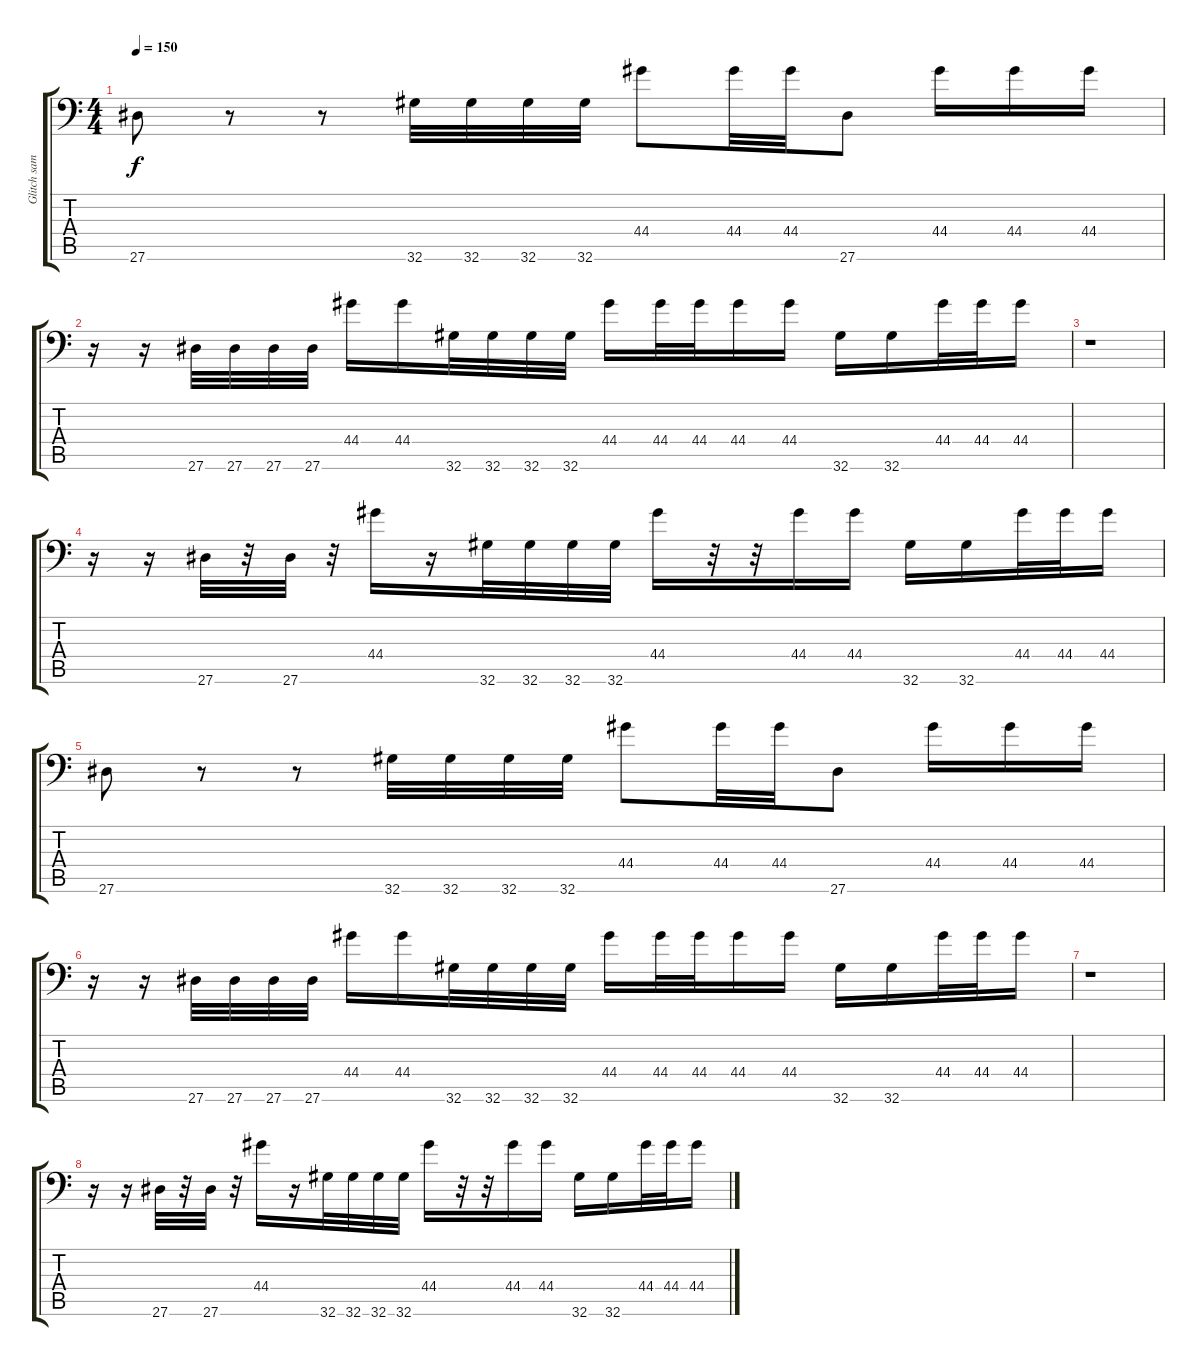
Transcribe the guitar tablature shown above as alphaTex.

\track ("Glitch samples/Real drums" "Glitch sam") {instrument acousticgrandpiano}
\staff {score tabs}
\tuning (C-1 C-1 C-1 C-1 C-1 C-1) {hide}
\ts (4 4)
\tempo 150
\clef f4
\ks c
27.6.8{dy f instrument acousticgrandpiano} r.8 r.8 32.6.32 32.6.32 32.6.32 32.6.32 44.4.8 44.4.32 44.4.32 27.6.8 44.4.16 44.4.16 44.4.16 |
r.16 r.16 27.6.32 27.6.32 27.6.32 27.6.32 44.4.16 44.4.16 32.6.32 32.6.32 32.6.32 32.6.32 44.4.16 44.4.32 44.4.32 44.4.16 44.4.16 32.6.16 32.6.16 44.4.32 44.4.32 44.4.16 |
r.1 |
r.16 r.16 27.6.32 r.32 27.6.32 r.32 44.4.16 r.16 32.6.32 32.6.32 32.6.32 32.6.32 44.4.16 r.32 r.32 44.4.16 44.4.16 32.6.16 32.6.16 44.4.32 44.4.32 44.4.16 |
27.6.8 r.8 r.8 32.6.32 32.6.32 32.6.32 32.6.32 44.4.8 44.4.32 44.4.32 27.6.8 44.4.16 44.4.16 44.4.16 |
r.16 r.16 27.6.32 27.6.32 27.6.32 27.6.32 44.4.16 44.4.16 32.6.32 32.6.32 32.6.32 32.6.32 44.4.16 44.4.32 44.4.32 44.4.16 44.4.16 32.6.16 32.6.16 44.4.32 44.4.32 44.4.16 |
r.1 |
r.16 r.16 27.6.32 r.32 27.6.32 r.32 44.4.16 r.16 32.6.32 32.6.32 32.6.32 32.6.32 44.4.16 r.32 r.32 44.4.16 44.4.16 32.6.16 32.6.16 44.4.32 44.4.32 44.4.16
